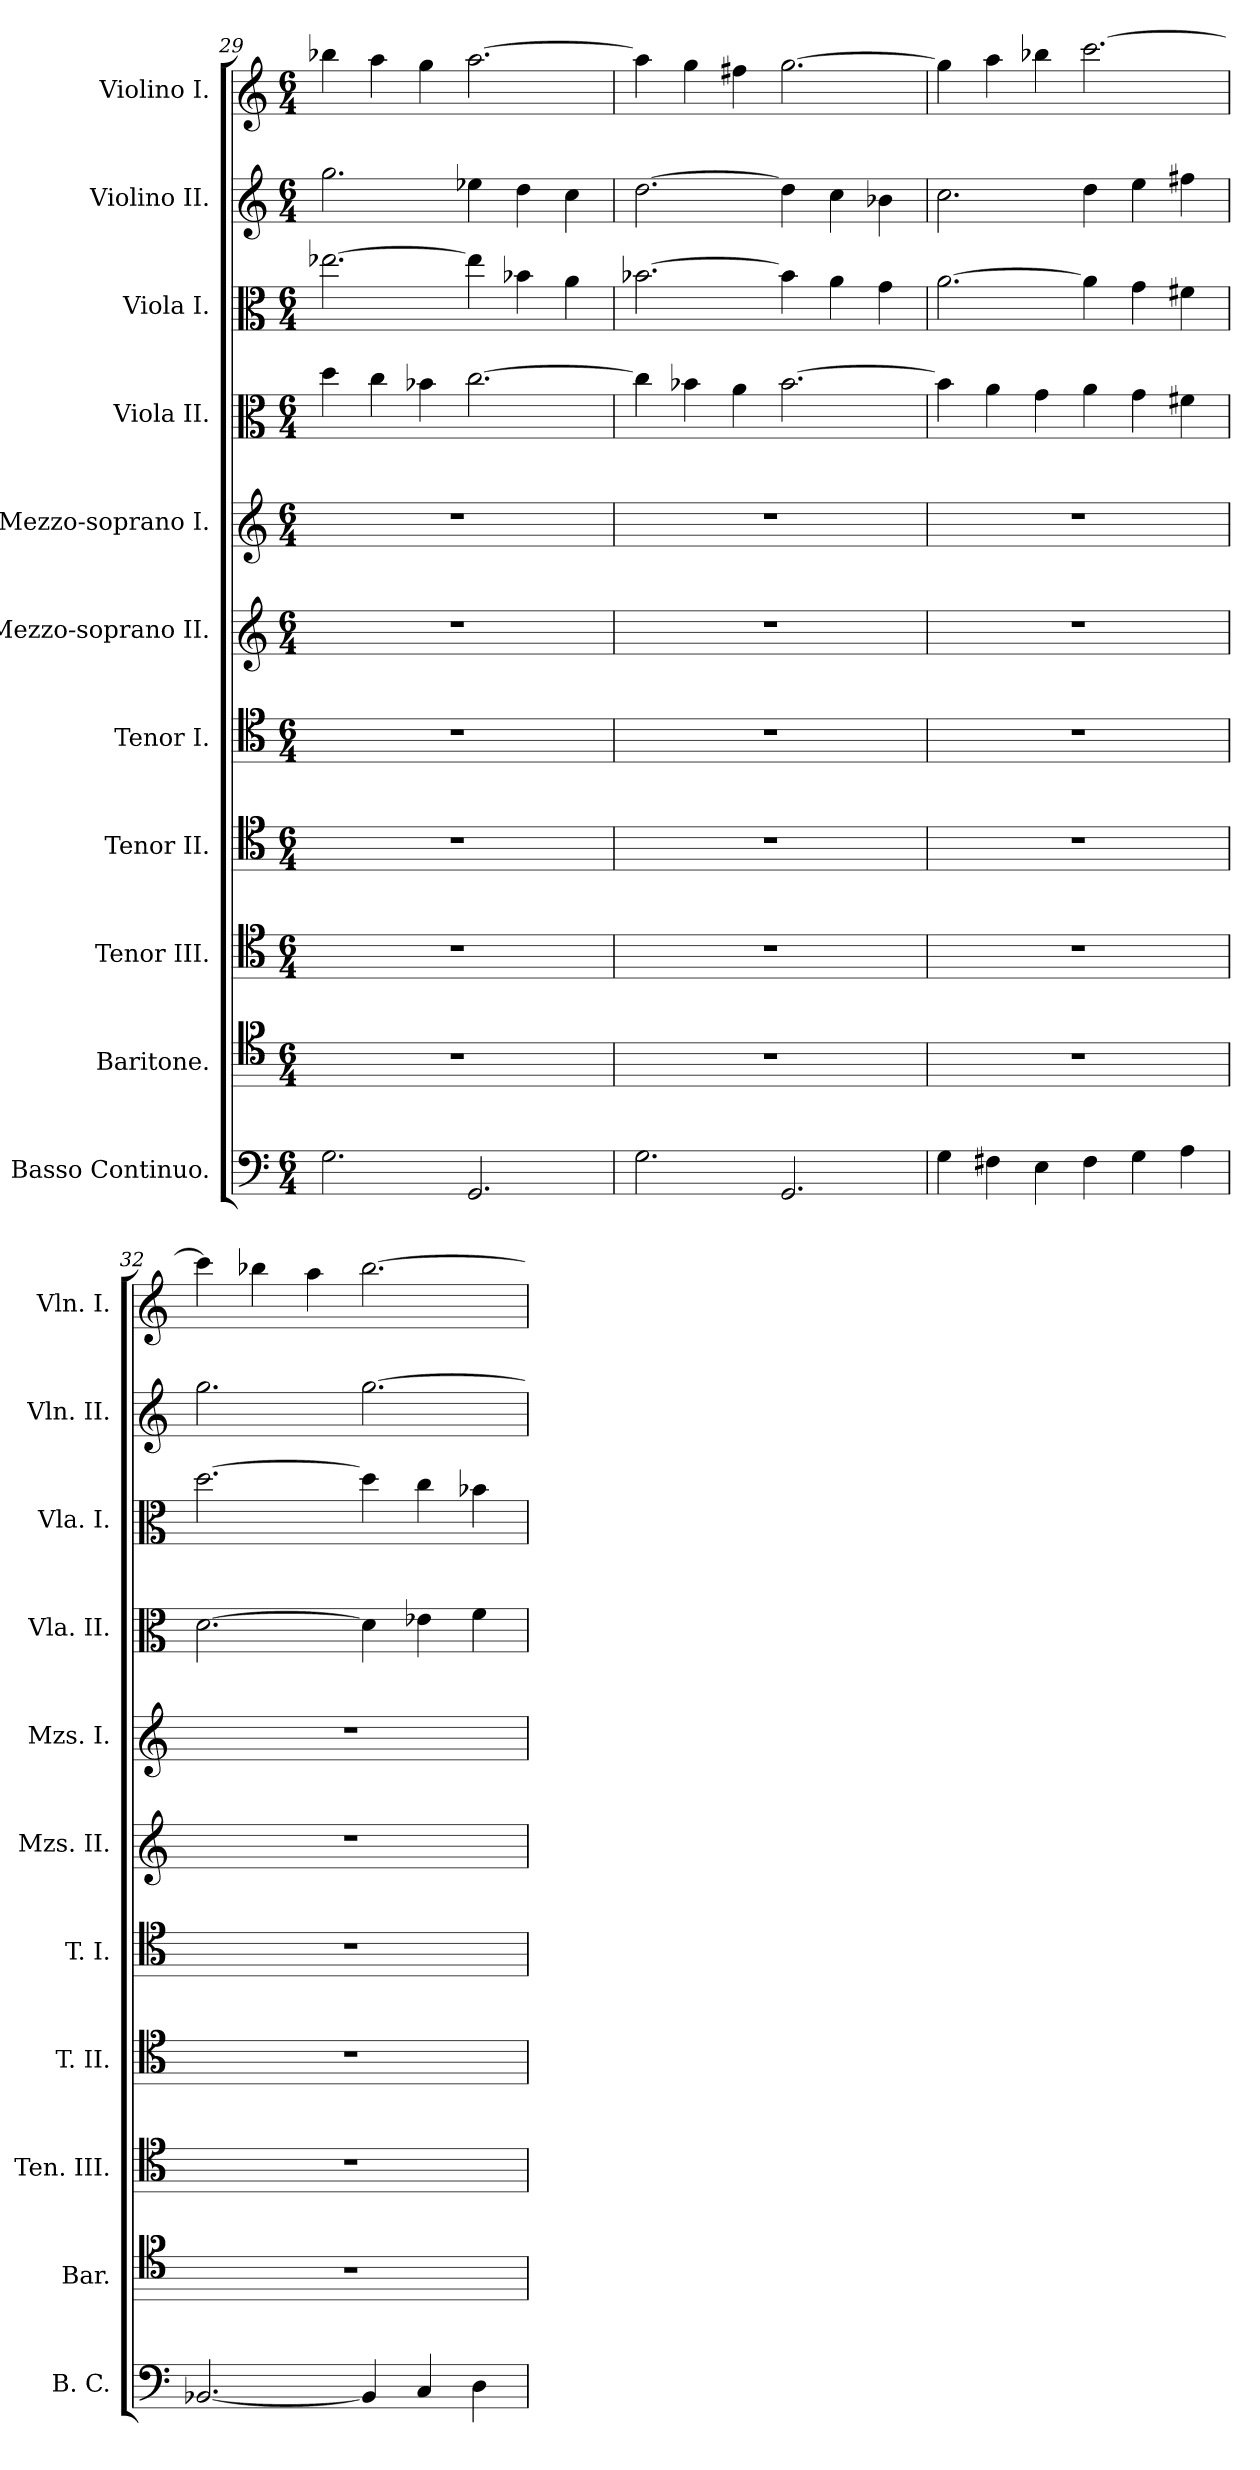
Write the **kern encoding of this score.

**kern	**kern	**kern	**kern	**kern	**kern	**kern	**kern	**kern	**kern	**kern
*part11	*part10	*part9	*part8	*part7	*part6	*part5	*part4	*part3	*part2	*part1
*staff11	*staff10	*staff9	*staff8	*staff7	*staff6	*staff5	*staff4	*staff3	*staff2	*staff1
*I"Basso Continuo.	*I"Baritone.	*I"Tenor III.	*I"Tenor II.	*I"Tenor I.	*I"Mezzo-soprano II.	*I"Mezzo-soprano I.	*I"Viola II.	*I"Viola I.	*I"Violino II.	*I"Violino I.
*I'B. C.	*I'Bar.	*I'Ten. III.	*I'T. II.	*I'T. I.	*I'Mzs. II.	*I'Mzs. I.	*I'Vla. II.	*I'Vla. I.	*I'Vln. II.	*I'Vln. I.
*clefF4	*clefC5	*clefC4	*clefC4	*clefC4	*clefG2	*clefG2	*clefC3	*clefC3	*clefG2	*clefG2
*k[]	*k[]	*k[]	*k[]	*k[]	*k[]	*k[]	*k[]	*k[]	*k[]	*k[]
*M6/4	*M6/4	*M6/4	*M6/4	*M6/4	*M6/4	*M6/4	*M6/4	*M6/4	*M6/4	*M6/4
=29	=29	=29	=29	=29	=29	=29	=29	=29	=29	=29
2.G\	1.r	1.r	1.r	1.r	1.r	1.r	4dd\	[2.ee-X\	2.gg\	4bb-X\
.	.	.	.	.	.	.	4cc\	.	.	4aa\
.	.	.	.	.	.	.	4b-X\	.	.	4gg\
2.GG/	.	.	.	.	.	.	[2.cc\	4ee-\]	4ee-X\	[2.aa\
.	.	.	.	.	.	.	.	4b-X\	4dd\	.
.	.	.	.	.	.	.	.	4a\	4cc\	.
=30	=30	=30	=30	=30	=30	=30	=30	=30	=30	=30
2.G\	1.r	1.r	1.r	1.r	1.r	1.r	4cc\]	[2.b-X\	[2.dd\	4aa\]
.	.	.	.	.	.	.	4b-X\	.	.	4gg\
.	.	.	.	.	.	.	4a\	.	.	4ff#X\
2.GG/	.	.	.	.	.	.	[2.b-\	4b-\]	4dd\]	[2.gg\
.	.	.	.	.	.	.	.	4a\	4cc\	.
.	.	.	.	.	.	.	.	4g\	4b-X\	.
=31	=31	=31	=31	=31	=31	=31	=31	=31	=31	=31
4G\	1.r	1.r	1.r	1.r	1.r	1.r	4b-\]	[2.a\	2.cc\	4gg\]
4F#X\	.	.	.	.	.	.	4a\	.	.	4aa\
4E\	.	.	.	.	.	.	4g\	.	.	4bb-X\
4F#\	.	.	.	.	.	.	4a\	4a\]	4dd\	[2.ccc\
4G\	.	.	.	.	.	.	4g\	4g\	4ee\	.
4A\	.	.	.	.	.	.	4f#X\	4f#X\	4ff#X\	.
=32	=32	=32	=32	=32	=32	=32	=32	=32	=32	=32
[2.BB-X/	1.r	1.r	1.r	1.r	1.r	1.r	[2.d\	[2.dd\	2.gg\	4ccc\]
.	.	.	.	.	.	.	.	.	.	4bb-X\
.	.	.	.	.	.	.	.	.	.	4aa\
4BB-/]	.	.	.	.	.	.	4d\]	4dd\]	[2.gg\	[2.bb-\
4C/	.	.	.	.	.	.	4e-X\	4cc\	.	.
4D\	.	.	.	.	.	.	4f\	4b-X\	.	.
=	=	=	=	=	=	=	=	=	=	=
*-	*-	*-	*-	*-	*-	*-	*-	*-	*-	*-
